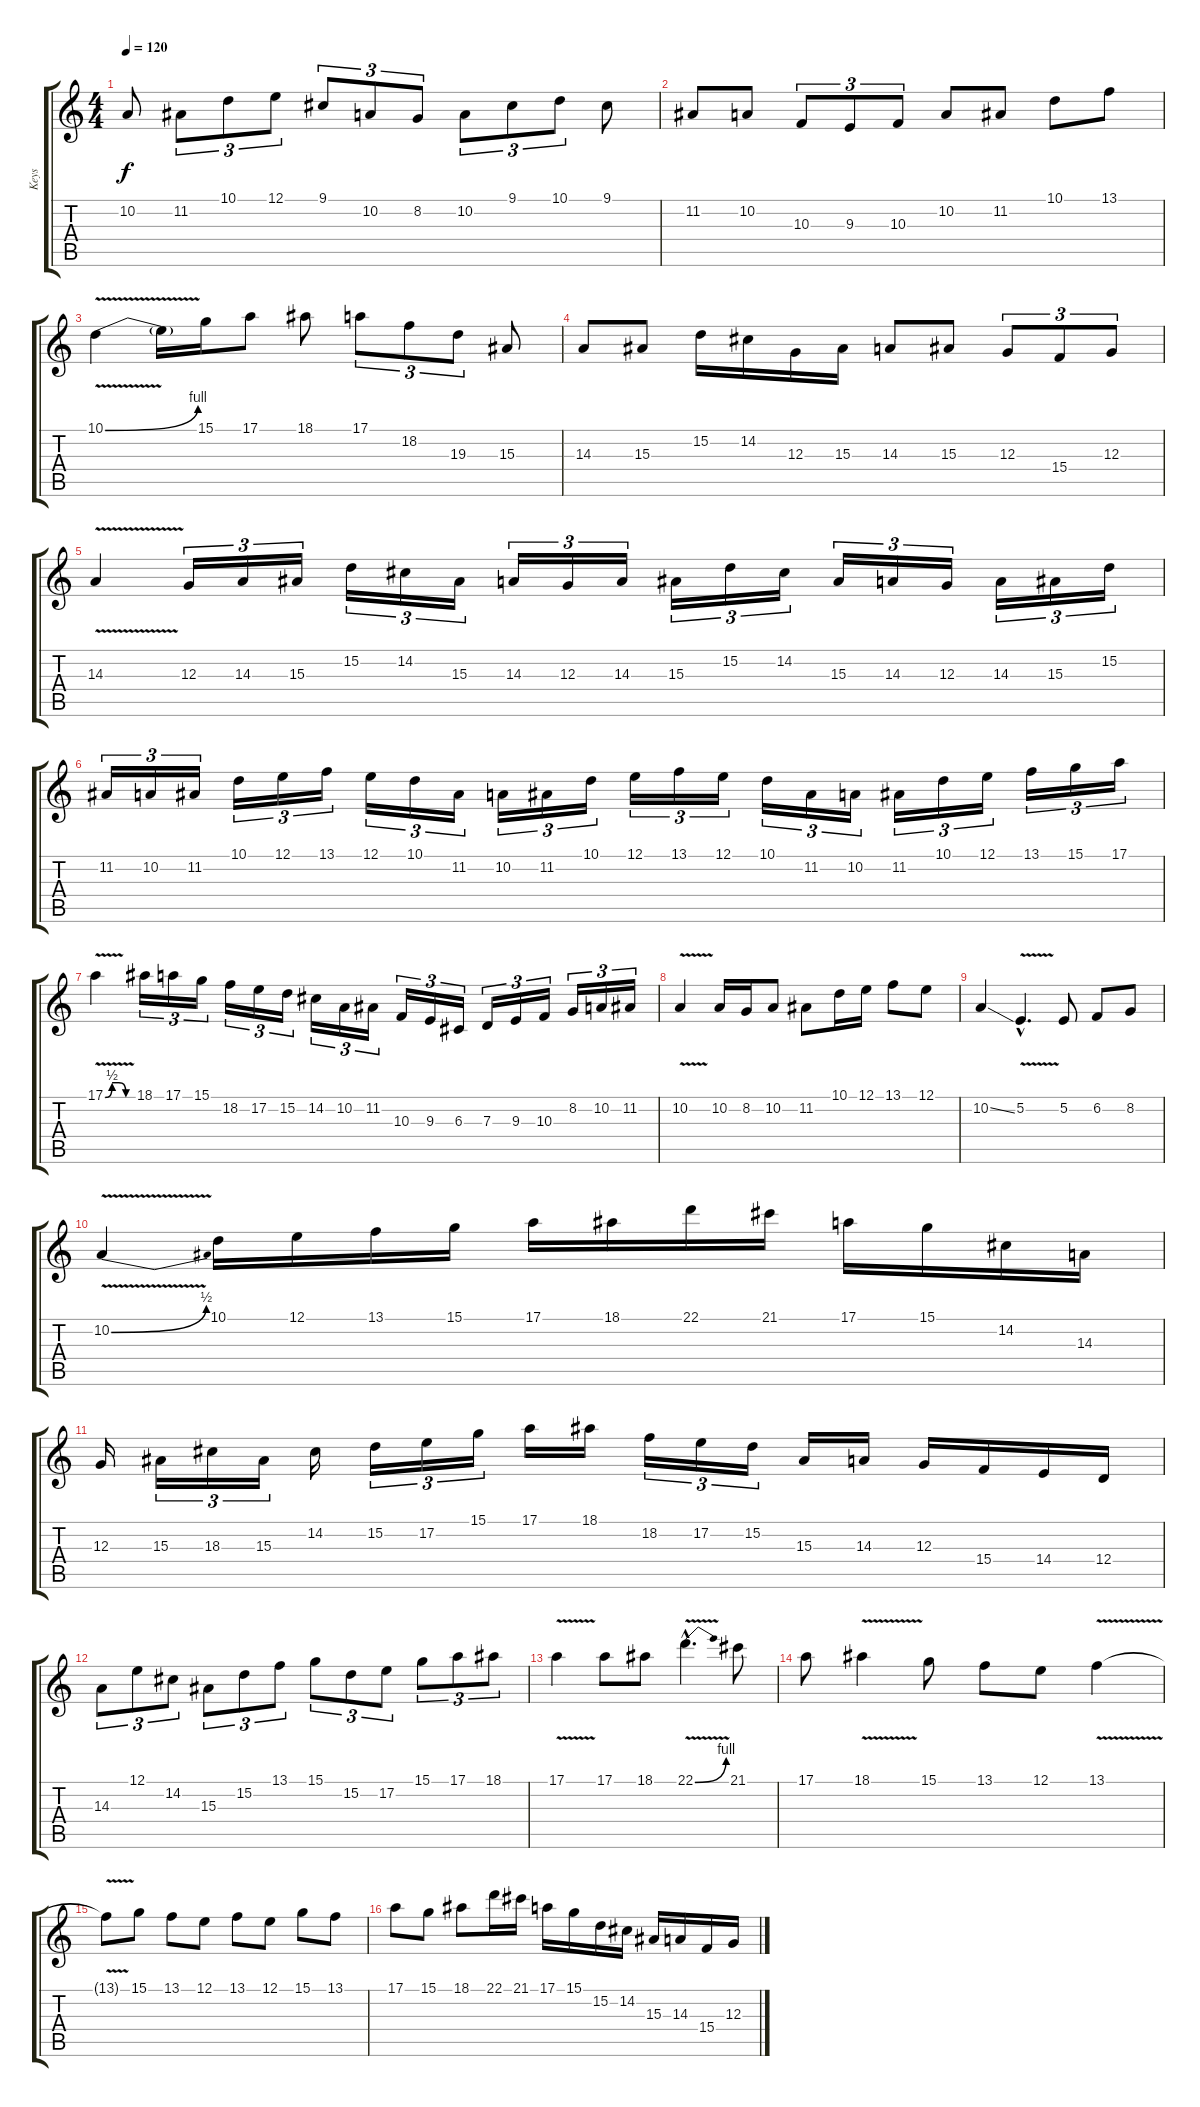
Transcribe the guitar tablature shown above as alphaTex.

\track ("Keys" "Keys") {instrument accordion}
\staff {score tabs}
\tuning (E4 B3 G3 D3 A2 E2) {hide}
\ts (4 4)
\tempo 120
\clef g2
\ks c
10.2.8{dy f} 11.2.8{tu (3 2)} 10.1.8{tu (3 2)} 12.1.8{tu (3 2)} 9.1.8{tu (3 2)} 10.2.8{tu (3 2)} 8.2.8{tu (3 2)} 10.2.8{tu (3 2)} 9.1.8{tu (3 2)} 10.1.8{tu (3 2)} 9.1.8 |
11.2.8 10.2.8 10.3.8{tu (3 2)} 9.3.8{tu (3 2)} 10.3.8{tu (3 2)} 10.2.8 11.2.8 10.1.8 13.1.8 |
10.1{be (bend 0 0 60 4) v}.4 10.1{t}.16 15.1.16 17.1.8 18.1.8 17.1.8{tu (3 2)} 18.2.8{tu (3 2)} 19.3.8{tu (3 2)} 15.3.8 |
14.3.8 15.3.8 15.2.16 14.2.16 12.3.16 15.3.16 14.3.8 15.3.8 12.3.8{tu (3 2)} 15.4.8{tu (3 2)} 12.3.8{tu (3 2)} |
14.3{v}.4 12.3.16{tu (3 2)} 14.3.16{tu (3 2)} 15.3.16{tu (3 2)} 15.2.16{tu (3 2)} 14.2.16{tu (3 2)} 15.3.16{tu (3 2)} 14.3.16{tu (3 2)} 12.3.16{tu (3 2)} 14.3.16{tu (3 2)} 15.3.16{tu (3 2)} 15.2.16{tu (3 2)} 14.2.16{tu (3 2)} 15.3.16{tu (3 2)} 14.3.16{tu (3 2)} 12.3.16{tu (3 2)} 14.3.16{tu (3 2)} 15.3.16{tu (3 2)} 15.2.16{tu (3 2)} |
11.2.16{tu (3 2)} 10.2.16{tu (3 2)} 11.2.16{tu (3 2)} 10.1.16{tu (3 2)} 12.1.16{tu (3 2)} 13.1.16{tu (3 2)} 12.1.16{tu (3 2)} 10.1.16{tu (3 2)} 11.2.16{tu (3 2)} 10.2.16{tu (3 2)} 11.2.16{tu (3 2)} 10.1.16{tu (3 2)} 12.1.16{tu (3 2)} 13.1.16{tu (3 2)} 12.1.16{tu (3 2)} 10.1.16{tu (3 2)} 11.2.16{tu (3 2)} 10.2.16{tu (3 2)} 11.2.16{tu (3 2)} 10.1.16{tu (3 2)} 12.1.16{tu (3 2)} 13.1.16{tu (3 2)} 15.1.16{tu (3 2)} 17.1.16{tu (3 2)} |
17.1{be (custom 0 0 15 2 30 2 45 0 60 0) v}.4 18.1.16{tu (3 2)} 17.1.16{tu (3 2)} 15.1.16{tu (3 2)} 18.2.16{tu (3 2)} 17.2.16{tu (3 2)} 15.2.16{tu (3 2)} 14.2.16{tu (3 2)} 10.2.16{tu (3 2)} 11.2.16{tu (3 2)} 10.3.16{tu (3 2)} 9.3.16{tu (3 2)} 6.3.16{tu (3 2)} 7.3.16{tu (3 2)} 9.3.16{tu (3 2)} 10.3.16{tu (3 2)} 8.2.16{tu (3 2)} 10.2.16{tu (3 2)} 11.2.16{tu (3 2)} |
10.2{v}.4 10.2.16 8.2.16 10.2.8 11.2.8 10.1.16 12.1.16 13.1.8 12.1.8 |
10.2{ss}.4 5.2{v hac}.4{d} 5.2.8 6.2.8 8.2.8 |
10.2{be (bend 0 0 60 2) v}.4 10.1.16 12.1.16 13.1.16 15.1.16 17.1.16 18.1.16 22.1.16 21.1.16 17.1.16 15.1.16 14.2.16 14.3.16 |
12.3.16 15.3.16{tu (3 2)} 18.3.16{tu (3 2)} 15.3.16{tu (3 2)} 14.2.16 15.2.16{tu (3 2)} 17.2.16{tu (3 2)} 15.1.16{tu (3 2)} 17.1.16 18.1.16 18.2.16{tu (3 2)} 17.2.16{tu (3 2)} 15.2.16{tu (3 2)} 15.3.16 14.3.16 12.3.16 15.4.16 14.4.16 12.4.16 |
14.3.8{tu (3 2)} 12.1.8{tu (3 2)} 14.2.8{tu (3 2)} 15.3.8{tu (3 2)} 15.2.8{tu (3 2)} 13.1.8{tu (3 2)} 15.1.8{tu (3 2)} 15.2.8{tu (3 2)} 17.2.8{tu (3 2)} 15.1.8{tu (3 2)} 17.1.8{tu (3 2)} 18.1.8{tu (3 2)} |
17.1{v}.4 17.1.8 18.1.8 22.1{be (bend 0 0 60 4) v hac}.4{d} 21.1.8 |
17.1.8 18.1{v}.4 15.1.8 13.1.8 12.1.8 13.1{v}.4 |
13.1{t}.8 15.1.8 13.1.8 12.1.8 13.1.8 12.1.8 15.1.8 13.1.8 |
17.1.8 15.1.8 18.1.8 22.1.16 21.1.16 17.1.16 15.1.16 15.2.16 14.2.16 15.3.16 14.3.16 15.4.16 12.3.16
